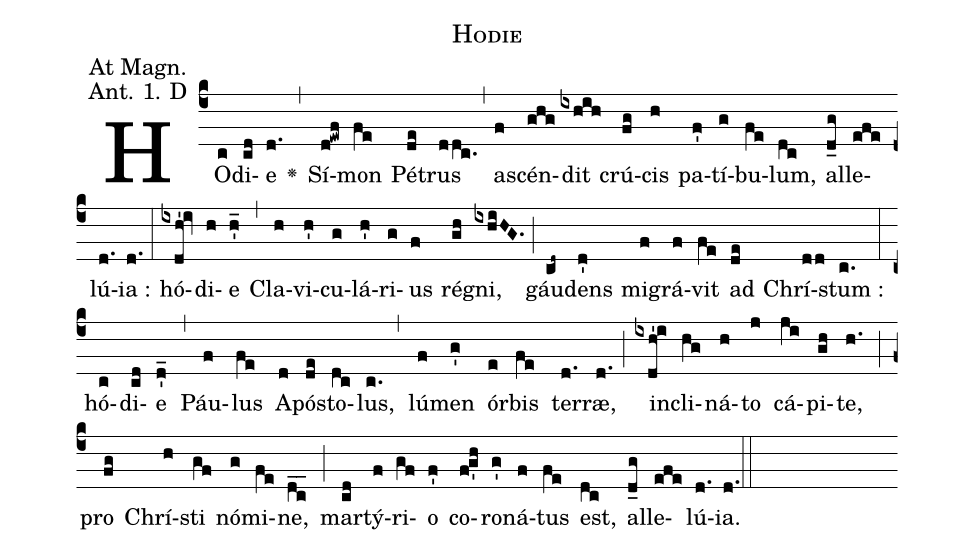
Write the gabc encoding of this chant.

name: Hodie;
office-part: Magnificat Antiphon;
mode: 1D;
annotation: At Magn.;
annotation: Ant. 1. D;
def-m1:}{\greseteolcustos{manual}{;
def-m2:\ifx\breakbeforeEuouae\undefined\else;
def-m3:\fi}\ifx\noeuouae\undefined\def\noeuouae{F}\fi\if\noeuouae F{;
def-m4:}\fi;
%%
% The syntax in this part is called gabc. Please refer to http://home.gna.org/gregorio/gabc/#basis

(c4)HO(c)di(cd)e(d.) <v>\greheightstar</v>(,) Sí(d!ewf)mon(fe) Pé(de)trus(ddc.) (,)
a(f)scén(ghg)dit(ixhih) crú(fg)cis(h) pa(f')tí(g)bu(fe)lum,(dc) al(d_0g)le(efe)lú(d.)ia :(d.) (:)
hó(ixdh'!iv)di(h)e(h'_) (,) Cla(h)vi(h')cu(g)lá(h')ri(g)us(f) ré(gh)gni,(ixhiHG.) (;)
gáu(cd~)dens(d') mi(f)grá(f)vit(fe) ad(de) Chrí(dd)stum :(c.) (:)
hó(c)di(cd)e(d'_) (,) Páu(f)lus(fe) A(d)pó(de)sto(dc)lus,(c.) (,) lú(f)men(g') ór(e)bis(fe) ter(d.)ræ,(d.) (;)
in(ixdh'!i)cli(hg)ná(h)to(j) cá(ji)pi(gh)te,(h.) (;)
pro(fg) Chrí(h)sti(gf) nó(g)mi(fe)ne,(dc__) (;)
mar(cd)tý(f)ri(gf)o(f') co(f!g'h)ro(g')ná(f)tus(fe) est,(dc) al(d_g)le(efe)lú(d.[em1])ia.(d.) (::[em2]z[em3])

E(h) u(h) o(g) u(f) a(gh) e.(gvFED.) (::[em4])
